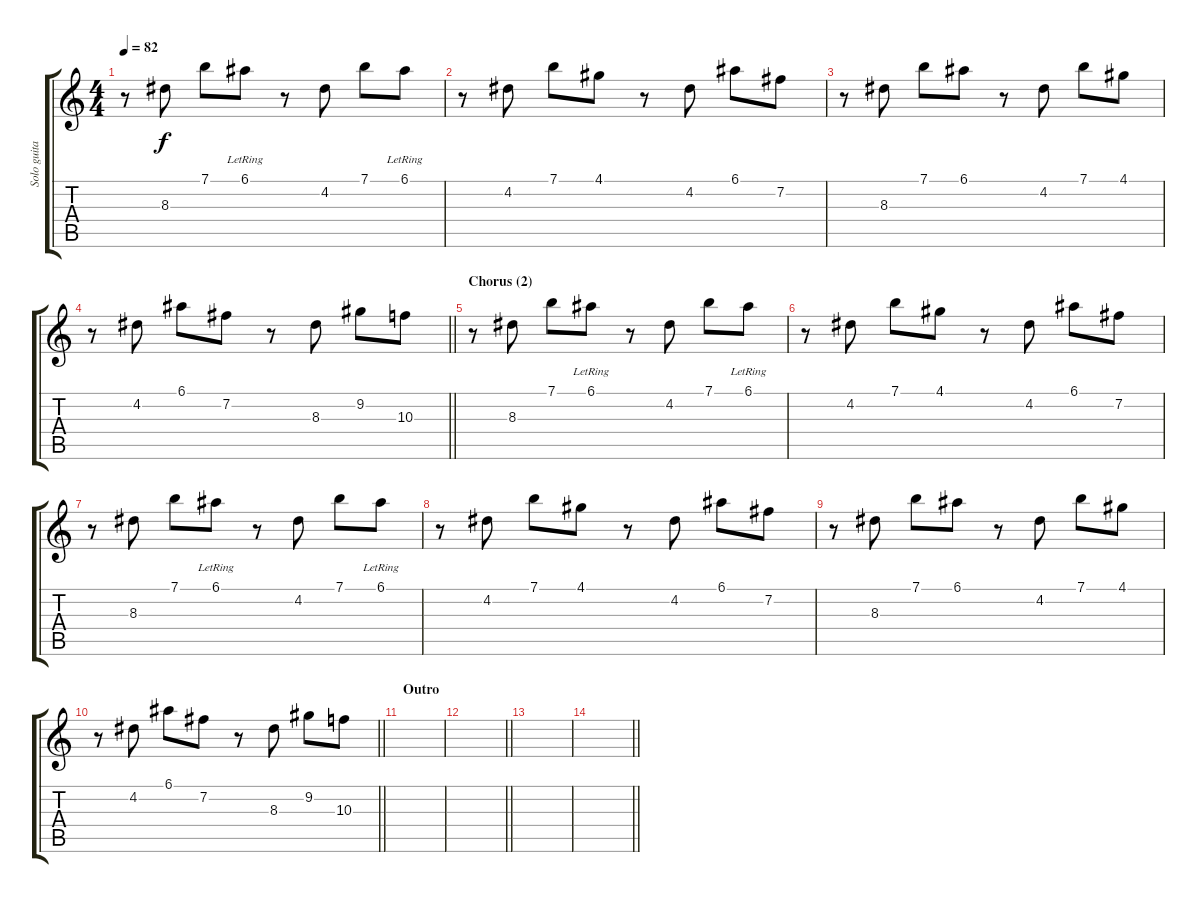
\track ("Solo guitar" "Solo guita") {instrument overdrivenguitar}
\staff {score tabs}
\tuning (E4 B3 G3 D3 A2 D2) {hide}
\ts (4 4)
\tempo 82
\clef g2
\ks c
r.8{dy f} 8.3.8 7.1.8 6.1{lr}.8 r.8 4.2.8 7.1.8 6.1{lr}.8 |
r.8 4.2.8 7.1.8 4.1.8 r.8 4.2.8 6.1.8 7.2.8 |
r.8 8.3.8 7.1.8 6.1.8 r.8 4.2.8 7.1.8 4.1.8 |
\barLineRight lightlight
r.8 4.2.8 6.1.8 7.2.8 r.8 8.3.8 9.2.8 10.3.8 |
\section ("" "Chorus (2)")
r.8 8.3.8 7.1.8 6.1{lr}.8 r.8 4.2.8 7.1.8 6.1{lr}.8 |
r.8 4.2.8 7.1.8 4.1.8 r.8 4.2.8 6.1.8 7.2.8 |
r.8 8.3.8 7.1.8 6.1{lr}.8 r.8 4.2.8 7.1.8 6.1{lr}.8 |
r.8 4.2.8 7.1.8 4.1.8 r.8 4.2.8 6.1.8 7.2.8 |
r.8 8.3.8 7.1.8 6.1.8 r.8 4.2.8 7.1.8 4.1.8 |
\barLineRight lightlight
r.8 4.2.8 6.1.8 7.2.8 r.8 8.3.8 9.2.8 10.3.8 |
\section ("" "Outro")
|
\barLineRight lightlight
|
|
\barLineRight lightlight
